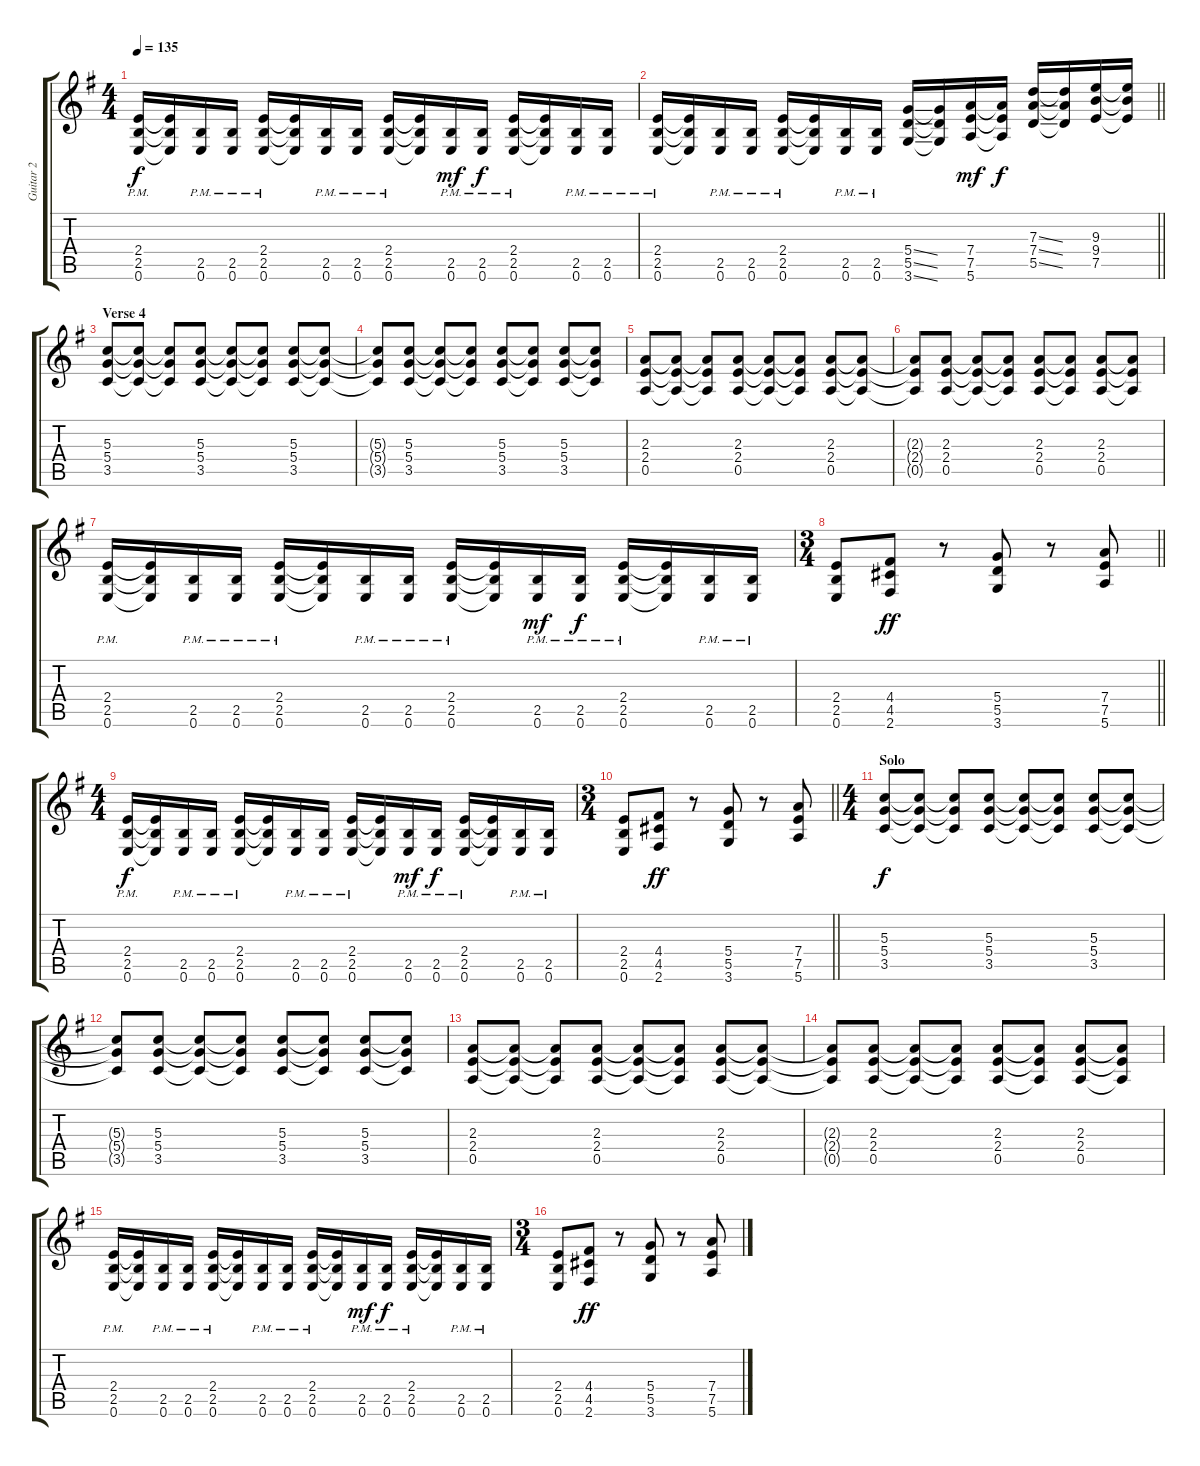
\track ("Guitar 2" "Guitar 2") {instrument overdrivenguitar}
\staff {score tabs}
\tuning (E4 B3 G3 D3 A2 E2) {hide}
\ts (4 4)
\tempo 135
\clef g2
\ks g
(2.4{pm} 2.5{pm} 0.6{pm}).16{dy f} (2.4{t} 2.5{t} 0.6{t}).16 (2.5{pm} 0.6{pm}).16 (2.5{pm} 0.6{pm}).16 (2.4{pm} 2.5{pm} 0.6{pm}).16 (2.4{t} 2.5{t} 0.6{t}).16 (2.5{pm} 0.6{pm}).16 (2.5{pm} 0.6{pm}).16 (2.4{pm} 2.5{pm} 0.6{pm}).16 (2.4{t} 2.5{t} 0.6{t}).16 (2.5{pm} 0.6{pm}).16{dy mf} (2.5{pm} 0.6{pm}).16{dy f} (2.4{pm} 2.5{pm} 0.6{pm}).16 (2.4{t} 2.5{t} 0.6{t}).16 (2.5{pm} 0.6{pm}).16 (2.5{pm} 0.6{pm}).16 |
\barLineRight lightlight
(2.4{pm} 2.5{pm} 0.6{pm}).16 (2.4{t} 2.5{t} 0.6{t}).16 (2.5{pm} 0.6{pm}).16 (2.5{pm} 0.6{pm}).16 (2.4{pm} 2.5{pm} 0.6{pm}).16 (2.4{t} 2.5{t} 0.6{t}).16 (2.5{pm} 0.6{pm}).16 (2.5{pm} 0.6{pm}).16 (5.4{ss} 5.5{ss} 3.6{ss}).16 (5.4{t} 5.5{t} 3.6{t}).16 (7.4 7.5 5.6).16{dy mf} (7.4{t} 7.5{t} 5.6{t}).16{dy f} (7.3{ss} 7.4{ss} 5.5{ss}).16 (7.3{t} 7.4{t} 5.5{t}).16 (9.3 9.4 7.5).16 (9.3{t} 9.4{t} 7.5{t}).16 |
\section ("" "Verse 4")
(5.3 5.4 3.5).8 (5.3{t} 5.4{t} 3.5{t}).8 (5.3{t} 5.4{t} 3.5{t}).8 (5.3 5.4 3.5).8 (5.3{t} 5.4{t} 3.5{t}).8 (5.3{t} 5.4{t} 3.5{t}).8 (5.3 5.4 3.5).8 (5.3{t} 5.4{t} 3.5{t}).8 |
(5.3{t} 5.4{t} 3.5{t}).8 (5.3 5.4 3.5).8 (5.3{t} 5.4{t} 3.5{t}).8 (5.3{t} 5.4{t} 3.5{t}).8 (5.3 5.4 3.5).8 (5.3{t} 5.4{t} 3.5{t}).8 (5.3 5.4 3.5).8 (5.3{t} 5.4{t} 3.5{t}).8 |
(2.3 2.4 0.5).8 (2.3{t} 2.4{t} 0.5{t}).8 (2.3{t} 2.4{t} 0.5{t}).8 (2.3 2.4 0.5).8 (2.3{t} 2.4{t} 0.5{t}).8 (2.3{t} 2.4{t} 0.5{t}).8 (2.3 2.4 0.5).8 (2.3{t} 2.4{t} 0.5{t}).8 |
(2.3{t} 2.4{t} 0.5{t}).8 (2.3 2.4 0.5).8 (2.3{t} 2.4{t} 0.5{t}).8 (2.3{t} 2.4{t} 0.5{t}).8 (2.3 2.4 0.5).8 (2.3{t} 2.4{t} 0.5{t}).8 (2.3 2.4 0.5).8 (2.3{t} 2.4{t} 0.5{t}).8 |
(2.4{pm} 2.5{pm} 0.6{pm}).16 (2.4{t} 2.5{t} 0.6{t}).16 (2.5{pm} 0.6{pm}).16 (2.5{pm} 0.6{pm}).16 (2.4{pm} 2.5{pm} 0.6{pm}).16 (2.4{t} 2.5{t} 0.6{t}).16 (2.5{pm} 0.6{pm}).16 (2.5{pm} 0.6{pm}).16 (2.4{pm} 2.5{pm} 0.6{pm}).16 (2.4{t} 2.5{t} 0.6{t}).16 (2.5{pm} 0.6{pm}).16{dy mf} (2.5{pm} 0.6{pm}).16{dy f} (2.4{pm} 2.5{pm} 0.6{pm}).16 (2.4{t} 2.5{t} 0.6{t}).16 (2.5{pm} 0.6{pm}).16 (2.5{pm} 0.6{pm}).16 |
\ts (3 4)
\barLineRight lightlight
(2.4 2.5 0.6).8 (4.4 4.5 2.6).8{dy ff} r.8 (5.4 5.5 3.6).8 r.8 (7.4 7.5 5.6).8 |
\ts (4 4)
(2.4{pm} 2.5{pm} 0.6{pm}).16{dy f} (2.4{t} 2.5{t} 0.6{t}).16 (2.5{pm} 0.6{pm}).16 (2.5{pm} 0.6{pm}).16 (2.4{pm} 2.5{pm} 0.6{pm}).16 (2.4{t} 2.5{t} 0.6{t}).16 (2.5{pm} 0.6{pm}).16 (2.5{pm} 0.6{pm}).16 (2.4{pm} 2.5{pm} 0.6{pm}).16 (2.4{t} 2.5{t} 0.6{t}).16 (2.5{pm} 0.6{pm}).16{dy mf} (2.5{pm} 0.6{pm}).16{dy f} (2.4{pm} 2.5{pm} 0.6{pm}).16 (2.4{t} 2.5{t} 0.6{t}).16 (2.5{pm} 0.6{pm}).16 (2.5{pm} 0.6{pm}).16 |
\ts (3 4)
\barLineRight lightlight
(2.4 2.5 0.6).8 (4.4 4.5 2.6).8{dy ff} r.8 (5.4 5.5 3.6).8 r.8 (7.4 7.5 5.6).8 |
\ts (4 4)
\section ("" "Solo")
(5.3 5.4 3.5).8{dy f} (5.3{t} 5.4{t} 3.5{t}).8 (5.3{t} 5.4{t} 3.5{t}).8 (5.3 5.4 3.5).8 (5.3{t} 5.4{t} 3.5{t}).8 (5.3{t} 5.4{t} 3.5{t}).8 (5.3 5.4 3.5).8 (5.3{t} 5.4{t} 3.5{t}).8 |
(5.3{t} 5.4{t} 3.5{t}).8 (5.3 5.4 3.5).8 (5.3{t} 5.4{t} 3.5{t}).8 (5.3{t} 5.4{t} 3.5{t}).8 (5.3 5.4 3.5).8 (5.3{t} 5.4{t} 3.5{t}).8 (5.3 5.4 3.5).8 (5.3{t} 5.4{t} 3.5{t}).8 |
(2.3 2.4 0.5).8 (2.3{t} 2.4{t} 0.5{t}).8 (2.3{t} 2.4{t} 0.5{t}).8 (2.3 2.4 0.5).8 (2.3{t} 2.4{t} 0.5{t}).8 (2.3{t} 2.4{t} 0.5{t}).8 (2.3 2.4 0.5).8 (2.3{t} 2.4{t} 0.5{t}).8 |
(2.3{t} 2.4{t} 0.5{t}).8 (2.3 2.4 0.5).8 (2.3{t} 2.4{t} 0.5{t}).8 (2.3{t} 2.4{t} 0.5{t}).8 (2.3 2.4 0.5).8 (2.3{t} 2.4{t} 0.5{t}).8 (2.3 2.4 0.5).8 (2.3{t} 2.4{t} 0.5{t}).8 |
(2.4{pm} 2.5{pm} 0.6{pm}).16 (2.4{t} 2.5{t} 0.6{t}).16 (2.5{pm} 0.6{pm}).16 (2.5{pm} 0.6{pm}).16 (2.4{pm} 2.5{pm} 0.6{pm}).16 (2.4{t} 2.5{t} 0.6{t}).16 (2.5{pm} 0.6{pm}).16 (2.5{pm} 0.6{pm}).16 (2.4{pm} 2.5{pm} 0.6{pm}).16 (2.4{t} 2.5{t} 0.6{t}).16 (2.5{pm} 0.6{pm}).16{dy mf} (2.5{pm} 0.6{pm}).16{dy f} (2.4{pm} 2.5{pm} 0.6{pm}).16 (2.4{t} 2.5{t} 0.6{t}).16 (2.5{pm} 0.6{pm}).16 (2.5{pm} 0.6{pm}).16 |
\ts (3 4)
(2.4 2.5 0.6).8 (4.4 4.5 2.6).8{dy ff} r.8 (5.4 5.5 3.6).8 r.8 (7.4 7.5 5.6).8
